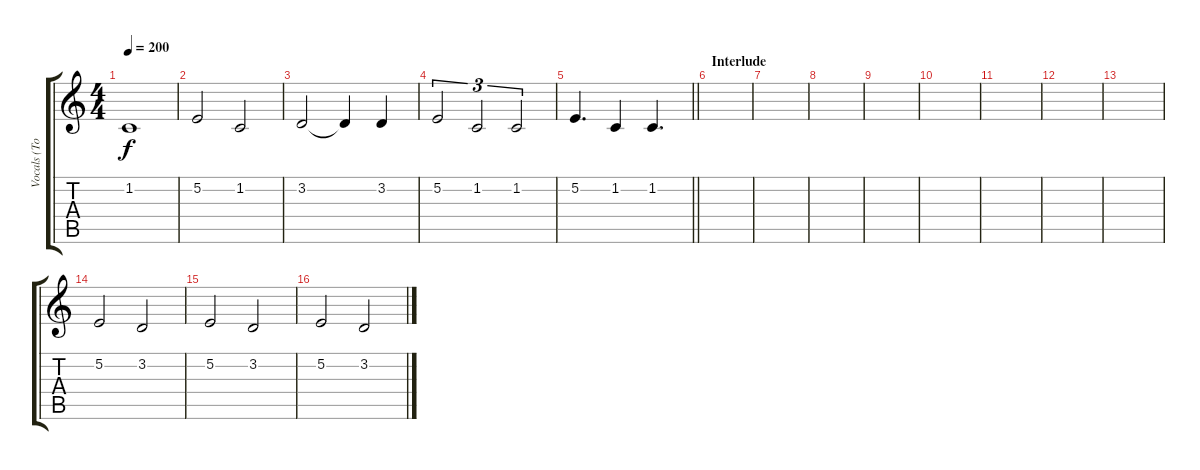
\track ("Vocals (Tom)" "Vocals (To") {instrument clarinet}
\staff {score tabs}
\tuning (E4 B3 G3 D3 A2 E2) {hide}
\ts (4 4)
\tempo 200
\clef g2
\ks c
1.2.1{dy f} |
5.2.2 1.2.2 |
3.2.2 3.2{t}.4 3.2.4 |
5.2.2{tu (3 2)} 1.2.2{tu (3 2)} 1.2.2{tu (3 2)} |
\barLineRight lightlight
5.2.4{d} 1.2.4 1.2.4{d} |
\section ("" "Interlude")
|
|
|
|
|
|
|
|
5.2.2{instrument clarinet} 3.2.2 |
5.2.2 3.2.2 |
5.2.2 3.2.2
